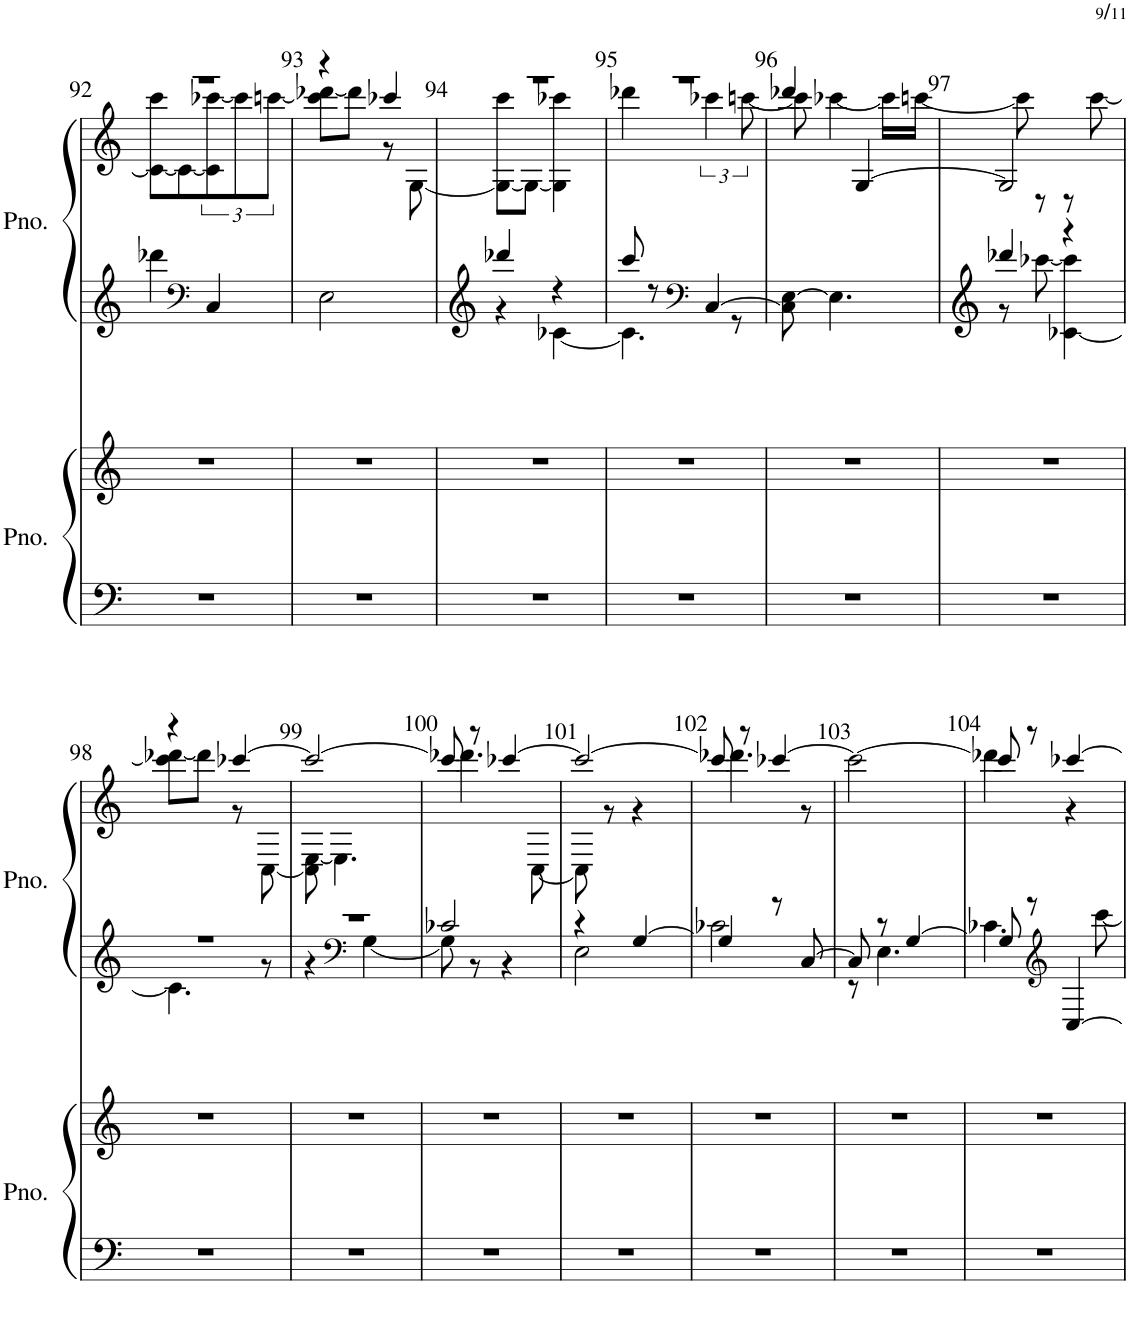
**kern	**kern	**kern	**kern
*part2	*part2	*part1	*part1
*staff4	*staff3	*staff2	*staff1
*I"ピアノ	*	*I"ピアノ	*
!!LO:PB:g=z
*clefF4	*clefG2	*clefG2	*clefF4
*k[]	*k[]	*k[]	*k[]
*M4/8	*M4/8	*M4/8	*M4/8
=92	=92	=92	=92
*	*	*	*^
2r	2r	4ddd-X\	2r	8c-\_ 8ccc\L
.	.	.	.	8c-\_
*	*	*clefF4	*	*
.	.	4C/	.	12c-\] [12ccc-X\
.	.	.	.	12ccc-\]
.	.	.	.	[12cccn\J
=93	=93	=93	=93	=93
2r	2r	2E\	4r	8ccc\] [8ddd-X\L
.	.	.	.	8ddd-\J]
.	.	.	4ccc-X/	8r
.	.	.	.	[8G\
=94	=94	=94	=94	=94
*	*	*^	*	*
2r	2r	4ddd-X/	4r	2r	8G\_ 8ccc\L
.	.	.	.	.	8G\J_
.	.	4r	[4c-X\	.	4G\] 4ccc-X\
=95	=95	=95	=95	=95	=95
2r	2r	8ccc/	4.c-\]	2r	4ddd-X\
.	.	8r	.	.	.
*	*	*clefF4	*	*	*
.	.	[4C/	.	.	6ccc-X\
.	.	.	8r	.	.
.	.	.	.	.	[12cccn\
*	*	*v	*v	*	*
=96	=96	=96	=96	=96
2r	2r	8C\] [8E\	4ddd-X/	8ccc\]
.	.	4.E\]	.	[4ccc-X\
.	.	.	[4G/	.
.	.	.	.	16ccc-\LL]
.	.	.	.	[16cccn\JJ
=97	=97	=97	=97	=97
*	*	*^	*	*
2r	2r	4ddd-X/	8r	2G/]	8ccc\]
.	.	.	[8ccc-X\	.	8r
.	.	4r	[4c-X\ 4ccc-\]	.	8r
.	.	.	.	.	[8ccc\
!!LO:LB:g=z	!!
=98	=98	=98	=98	=98	=98
2r	2r	2r	4.c-\]	4r	8ccc\] [8ddd-X\L
.	.	.	.	.	8ddd-\J]
.	.	.	.	[4ccc-X/	8r
.	.	.	8r	.	[8C\
=99	=99	=99	=99	=99	=99
2r	2r	2r	4r	2ccc-/_	8C\] [8E\
.	.	.	.	.	4.E\]
*	*	*clefF4	*	*	*
.	.	.	[4G\	.	.
=100	=100	=100	=100	=100	=100
2r	2r	2c-X/	8G\]	8ccc-/]	4.ddd-X\
.	.	.	8r	8r	.
.	.	.	4r	[4ccc-X/	.
.	.	.	.	.	[8C\
=101	=101	=101	=101	=101	=101
2r	2r	4r	2E\	2ccc-/_	8C\]
.	.	.	.	.	8r
.	.	[4G/	.	.	4r
=102	=102	=102	=102	=102	=102
2r	2r	4G/]	2c-X\	8ccc-/]	4.ddd-X\
.	.	.	.	8r	.
.	.	8r	.	[4ccc-X/	.
.	.	[8C/	.	.	8r
*	*	*	*	*v	*v
=103	=103	=103	=103	=103
2r	2r	8C/]	8r	2ccc-\_
.	.	8r	4.E\	.
.	.	[4G/	.	.
=104	=104	=104	=104	=104
*	*	*	*	*^
2r	2r	8G/]	4.c-X\	8ccc-/]	4ddd-X\
.	.	8r	.	8r	.
*	*	*clefG2	*	*	*
.	.	[4C/	.	[4ccc-X/	4r
.	.	.	[8ccc\	.	.
*	*	*v	*v	*	*
*	*	*	*v	*v
=	=	=	=
*-	*-	*-	*-
